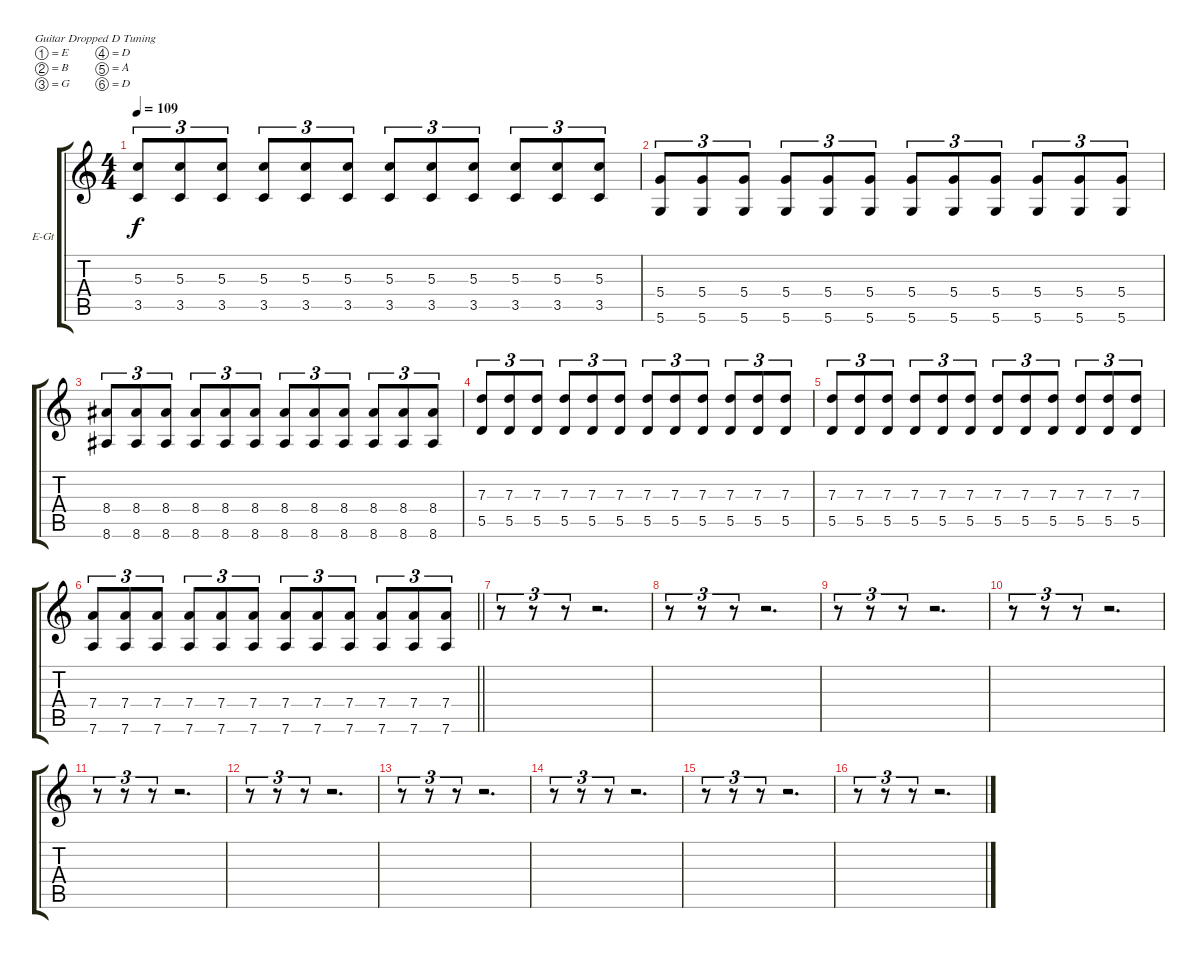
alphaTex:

\bracketExtendMode groupsimilarinstruments
\firstSystemTrackNameOrientation horizontal
\otherSystemsTrackNameOrientation horizontal
\track ("Add guitar" "E-Gt") {instrument distortionguitar}
\staff {score tabs}
\tuning (E4 B3 G3 D3 A2 D2)
\ts (4 4)
\tempo 109
\clef g2
\ks c
(5.3 3.5).8{tu (3 2) dy f} (5.3 3.5).8{tu (3 2)} (5.3 3.5).8{tu (3 2)} (5.3 3.5).8{tu (3 2)} (5.3 3.5).8{tu (3 2)} (5.3 3.5).8{tu (3 2)} (5.3 3.5).8{tu (3 2)} (5.3 3.5).8{tu (3 2)} (5.3 3.5).8{tu (3 2)} (5.3 3.5).8{tu (3 2)} (5.3 3.5).8{tu (3 2)} (5.3 3.5).8{tu (3 2)} |
(5.4 5.6).8{tu (3 2)} (5.4 5.6).8{tu (3 2)} (5.4 5.6).8{tu (3 2)} (5.4 5.6).8{tu (3 2)} (5.4 5.6).8{tu (3 2)} (5.4 5.6).8{tu (3 2)} (5.4 5.6).8{tu (3 2)} (5.4 5.6).8{tu (3 2)} (5.4 5.6).8{tu (3 2)} (5.4 5.6).8{tu (3 2)} (5.4 5.6).8{tu (3 2)} (5.4 5.6).8{tu (3 2)} |
(8.4 8.6).8{tu (3 2)} (8.4 8.6).8{tu (3 2)} (8.4 8.6).8{tu (3 2)} (8.4 8.6).8{tu (3 2)} (8.4 8.6).8{tu (3 2)} (8.4 8.6).8{tu (3 2)} (8.4 8.6).8{tu (3 2)} (8.4 8.6).8{tu (3 2)} (8.4 8.6).8{tu (3 2)} (8.4 8.6).8{tu (3 2)} (8.4 8.6).8{tu (3 2)} (8.4 8.6).8{tu (3 2)} |
(7.3 5.5).8{tu (3 2)} (7.3 5.5).8{tu (3 2)} (7.3 5.5).8{tu (3 2)} (7.3 5.5).8{tu (3 2)} (7.3 5.5).8{tu (3 2)} (7.3 5.5).8{tu (3 2)} (7.3 5.5).8{tu (3 2)} (7.3 5.5).8{tu (3 2)} (7.3 5.5).8{tu (3 2)} (7.3 5.5).8{tu (3 2)} (7.3 5.5).8{tu (3 2)} (7.3 5.5).8{tu (3 2)} |
(7.3 5.5).8{tu (3 2)} (7.3 5.5).8{tu (3 2)} (7.3 5.5).8{tu (3 2)} (7.3 5.5).8{tu (3 2)} (7.3 5.5).8{tu (3 2)} (7.3 5.5).8{tu (3 2)} (7.3 5.5).8{tu (3 2)} (7.3 5.5).8{tu (3 2)} (7.3 5.5).8{tu (3 2)} (7.3 5.5).8{tu (3 2)} (7.3 5.5).8{tu (3 2)} (7.3 5.5).8{tu (3 2)} |
\barLineRight lightlight
(7.4 7.6).8{tu (3 2)} (7.4 7.6).8{tu (3 2)} (7.4 7.6).8{tu (3 2)} (7.4 7.6).8{tu (3 2)} (7.4 7.6).8{tu (3 2)} (7.4 7.6).8{tu (3 2)} (7.4 7.6).8{tu (3 2)} (7.4 7.6).8{tu (3 2)} (7.4 7.6).8{tu (3 2)} (7.4 7.6).8{tu (3 2)} (7.4 7.6).8{tu (3 2)} (7.4 7.6).8{tu (3 2)} |
r.8{tu (3 2)} r.8{tu (3 2)} r.8{tu (3 2)} r.2{d} |
r.8{tu (3 2)} r.8{tu (3 2)} r.8{tu (3 2)} r.2{d} |
r.8{tu (3 2)} r.8{tu (3 2)} r.8{tu (3 2)} r.2{d} |
r.8{tu (3 2)} r.8{tu (3 2)} r.8{tu (3 2)} r.2{d} |
r.8{tu (3 2)} r.8{tu (3 2)} r.8{tu (3 2)} r.2{d} |
r.8{tu (3 2)} r.8{tu (3 2)} r.8{tu (3 2)} r.2{d} |
r.8{tu (3 2)} r.8{tu (3 2)} r.8{tu (3 2)} r.2{d} |
r.8{tu (3 2)} r.8{tu (3 2)} r.8{tu (3 2)} r.2{d} |
r.8{tu (3 2)} r.8{tu (3 2)} r.8{tu (3 2)} r.2{d} |
r.8{tu (3 2)} r.8{tu (3 2)} r.8{tu (3 2)} r.2{d}
